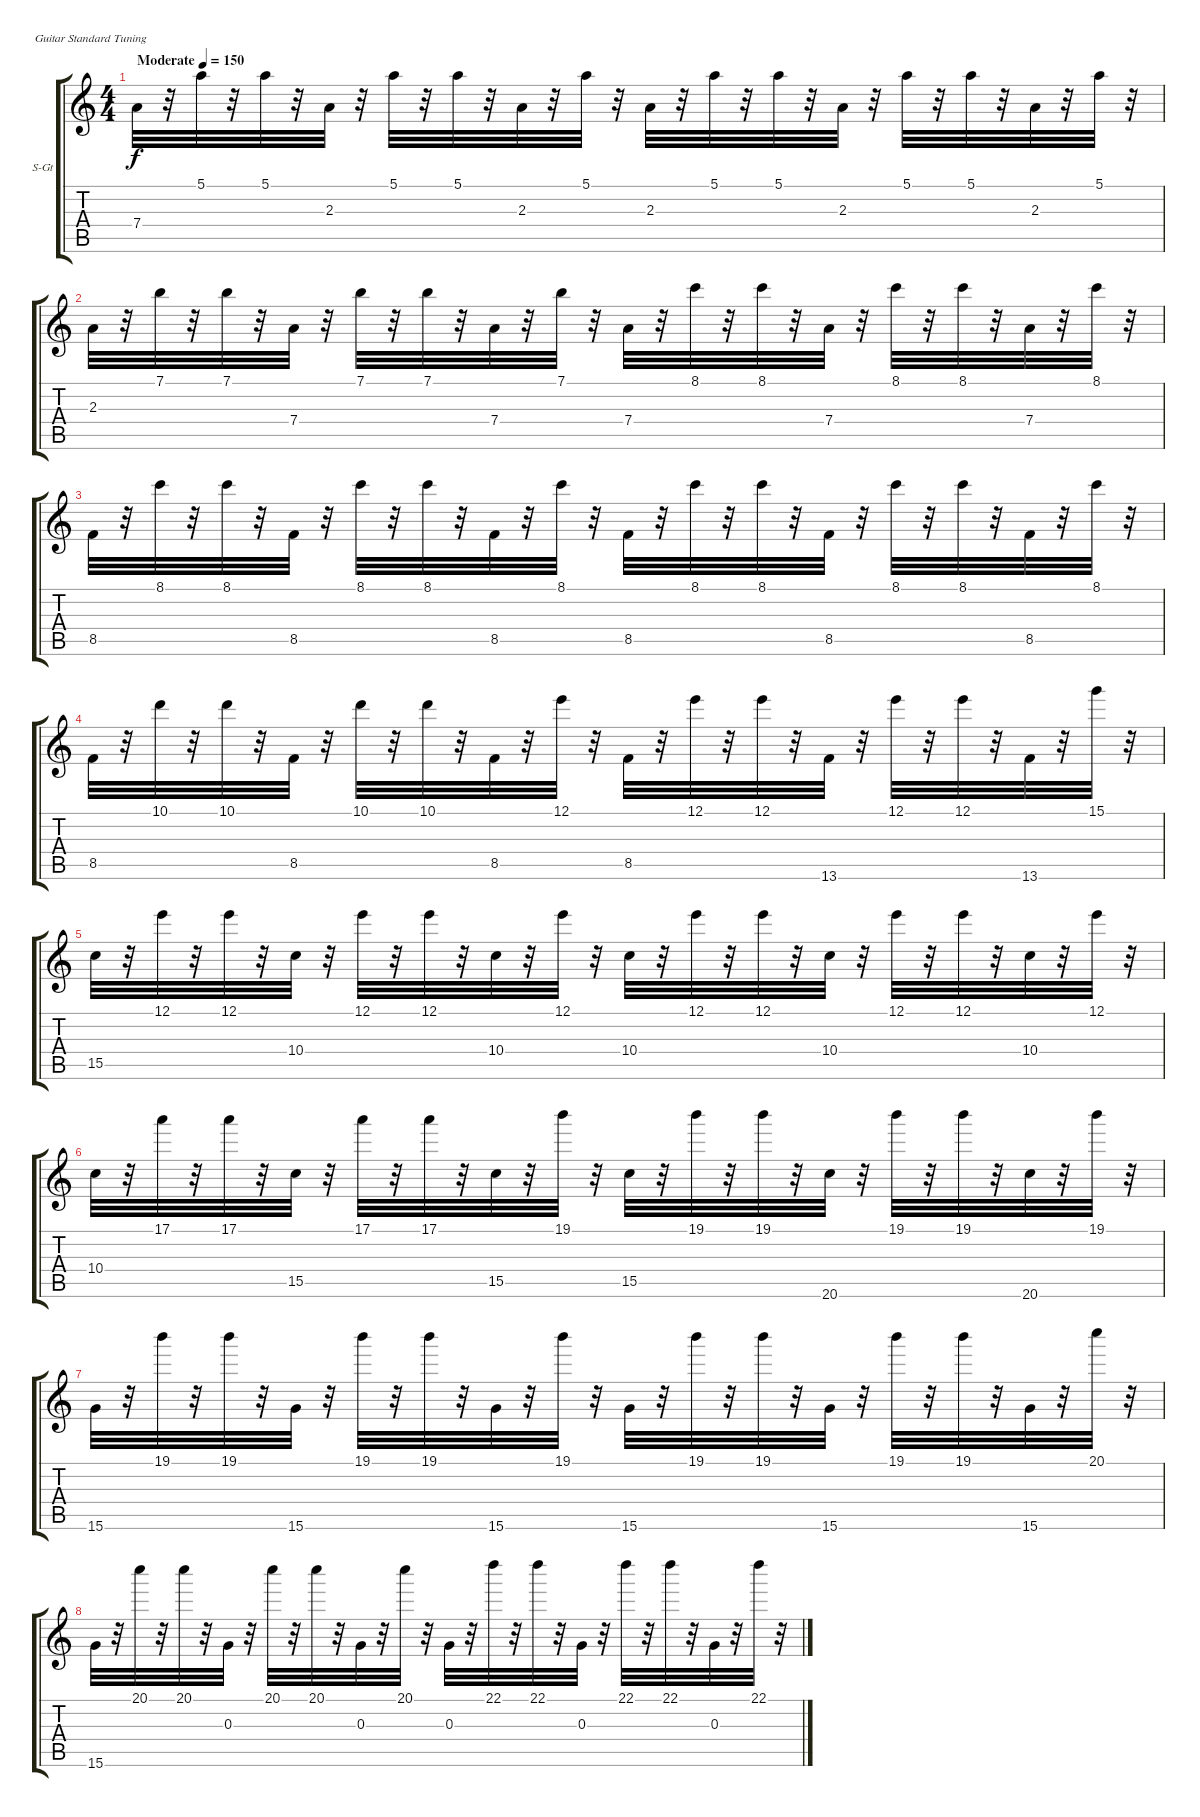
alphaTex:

\bracketExtendMode groupsimilarinstruments
\firstSystemTrackNameOrientation horizontal
\otherSystemsTrackNameOrientation horizontal
\track ("synth" "S-Gt") {instrument lead7fifths}
\staff {score tabs}
\tuning (E4 B3 G3 D3 A2 E2)
\displaytranspose 12
\ts (4 4)
\beaming (8 2 2 2 2)
\tempo (150 "Moderate")
\clef g2
\ks c
7.4.32{dy f instrument lead7fifths} r.32 5.1.32 r.32 5.1.32 r.32 2.3.32 r.32 5.1.32 r.32 5.1.32 r.32 2.3.32 r.32 5.1.32 r.32 2.3.32 r.32 5.1.32 r.32 5.1.32 r.32 2.3.32 r.32 5.1.32 r.32 5.1.32 r.32 2.3.32 r.32 5.1.32 r.32 |
2.3.32 r.32 7.1.32 r.32 7.1.32 r.32 7.4.32 r.32 7.1.32 r.32 7.1.32 r.32 7.4.32 r.32 7.1.32 r.32 7.4.32 r.32 8.1.32 r.32 8.1.32 r.32 7.4.32 r.32 8.1.32 r.32 8.1.32 r.32 7.4.32 r.32 8.1.32 r.32 |
8.5.32 r.32 8.1.32 r.32 8.1.32 r.32 8.5.32 r.32 8.1.32 r.32 8.1.32 r.32 8.5.32 r.32 8.1.32 r.32 8.5.32 r.32 8.1.32 r.32 8.1.32 r.32 8.5.32 r.32 8.1.32 r.32 8.1.32 r.32 8.5.32 r.32 8.1.32 r.32 |
8.5.32 r.32 10.1.32 r.32 10.1.32 r.32 8.5.32 r.32 10.1.32 r.32 10.1.32 r.32 8.5.32 r.32 12.1.32 r.32 8.5.32 r.32 12.1.32 r.32 12.1.32 r.32 13.6.32 r.32 12.1.32 r.32 12.1.32 r.32 13.6.32 r.32 15.1.32 r.32 |
15.5.32 r.32 12.1.32 r.32 12.1.32 r.32 10.4.32 r.32 12.1.32 r.32 12.1.32 r.32 10.4.32 r.32 12.1.32 r.32 10.4.32 r.32 12.1.32 r.32 12.1.32 r.32 10.4.32 r.32 12.1.32 r.32 12.1.32 r.32 10.4.32 r.32 12.1.32 r.32 |
10.4.32 r.32 17.1.32 r.32 17.1.32 r.32 15.5.32 r.32 17.1.32 r.32 17.1.32 r.32 15.5.32 r.32 19.1.32 r.32 15.5.32 r.32 19.1.32 r.32 19.1.32 r.32 20.6.32 r.32 19.1.32 r.32 19.1.32 r.32 20.6.32 r.32 19.1.32 r.32 |
15.6.32 r.32 19.1.32 r.32 19.1.32 r.32 15.6.32 r.32 19.1.32 r.32 19.1.32 r.32 15.6.32 r.32 19.1.32 r.32 15.6.32 r.32 19.1.32 r.32 19.1.32 r.32 15.6.32 r.32 19.1.32 r.32 19.1.32 r.32 15.6.32 r.32 20.1.32 r.32 |
15.6.32 r.32 20.1.32 r.32 20.1.32 r.32 0.3.32 r.32 20.1.32 r.32 20.1.32 r.32 0.3.32 r.32 20.1.32 r.32 0.3.32 r.32 22.1.32 r.32 22.1.32 r.32 0.3.32 r.32 22.1.32 r.32 22.1.32 r.32 0.3.32 r.32 22.1.32 r.32
